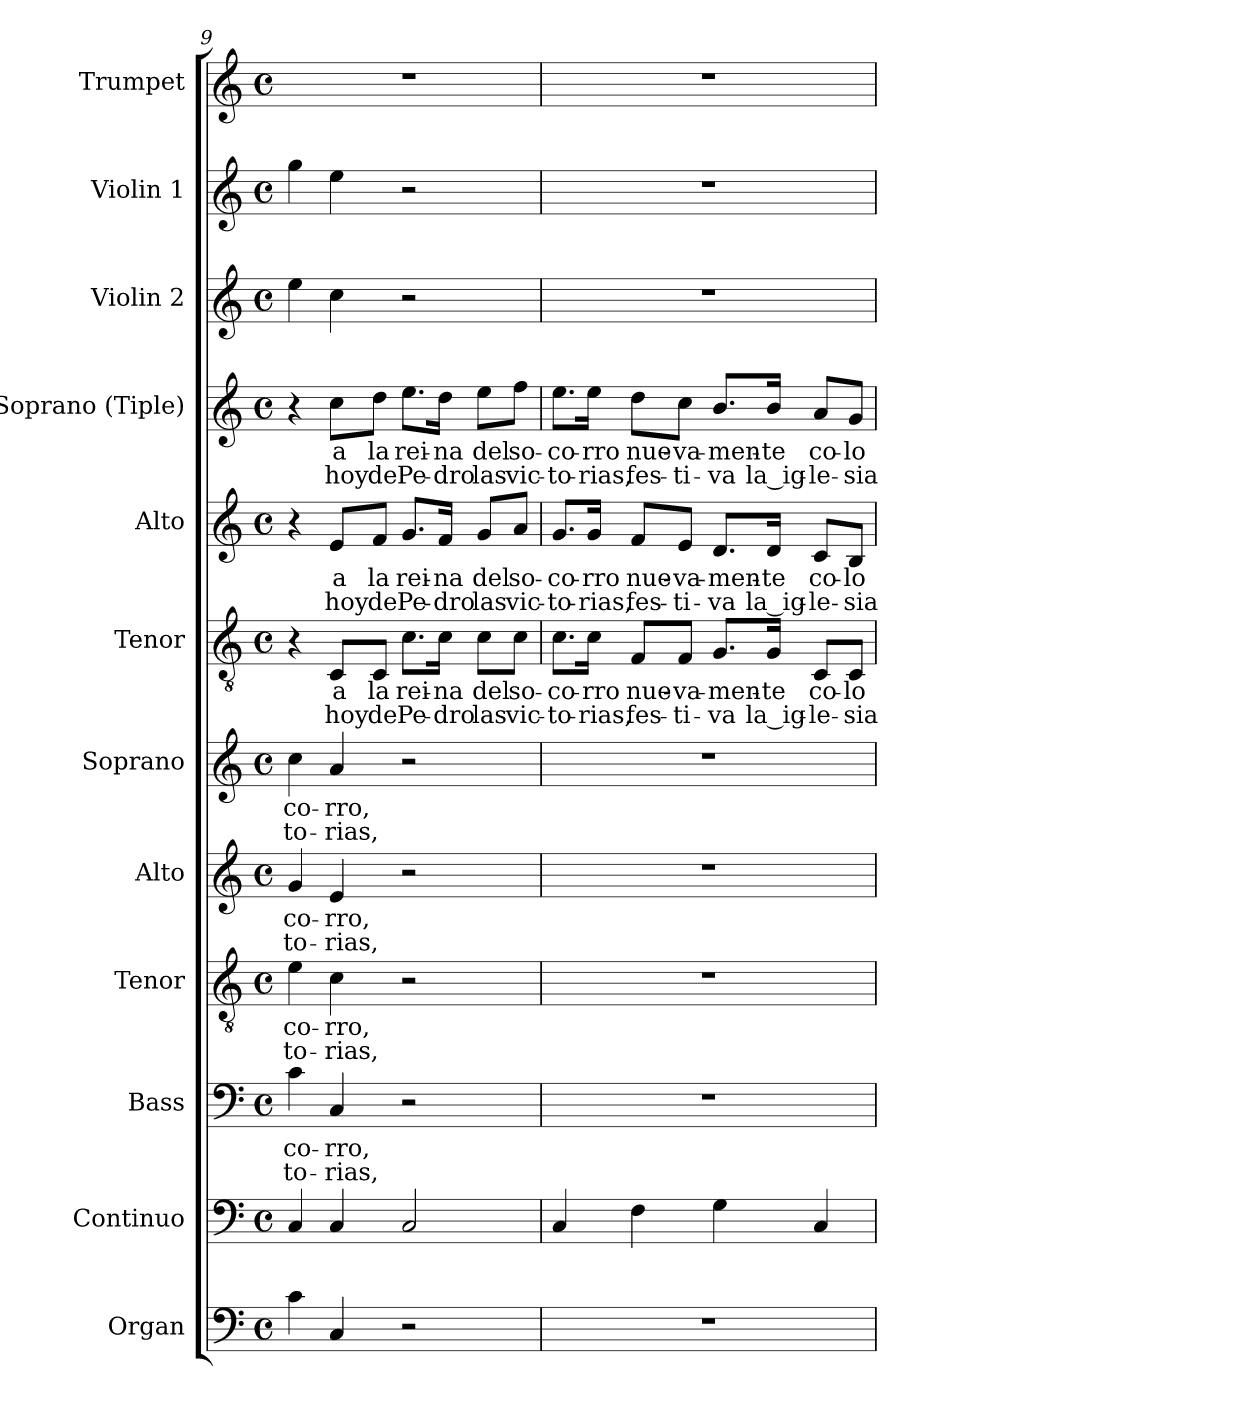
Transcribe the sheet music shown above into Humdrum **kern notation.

**kern	**kern	**kern	**text	**text	**kern	**text	**text	**kern	**text	**text	**kern	**text	**text	**kern	**text	**text	**kern	**text	**text	**kern	**text	**text	**kern	**kern	**kern
*part12	*part11	*part10	*part10	*part10	*part9	*part9	*part9	*part8	*part8	*part8	*part7	*part7	*part7	*part6	*part6	*part6	*part5	*part5	*part5	*part4	*part4	*part4	*part3	*part2	*part1
*staff12	*staff11	*staff10	*staff10	*staff10	*staff9	*staff9	*staff9	*staff8	*staff8	*staff8	*staff7	*staff7	*staff7	*staff6	*staff6	*staff6	*staff5	*staff5	*staff5	*staff4	*staff4	*staff4	*staff3	*staff2	*staff1
*I"Organ	*I"Continuo	*I"Bass	*	*	*I"Tenor	*	*	*I"Alto	*	*	*I"Soprano	*	*	*I"Tenor	*	*	*I"Alto	*	*	*I"Soprano (Tiple)	*	*	*I"Violin 2	*I"Violin 1	*I"Trumpet
*I'Org.	*I'Cont.	*I'B.	*	*	*I'T.	*	*	*I'A.	*	*	*I'S.	*	*	*I'T.	*	*	*I'A.	*	*	*I'S.	*	*	*I'Vln. 2	*I'Vln. 1	*I'Tpt.
*clefF4	*clefF4	*clefF4	*	*	*clefGv2	*	*	*clefG2	*	*	*clefG2	*	*	*clefGv2	*	*	*clefG2	*	*	*clefG2	*	*	*clefG2	*clefG2	*clefG2
*	*	*	*	*	*ITrd7c12	*	*	*	*	*	*	*	*	*ITrd7c12	*	*	*	*	*	*	*	*	*	*	*
*k[]	*k[]	*k[]	*	*	*k[]	*	*	*k[]	*	*	*k[]	*	*	*k[]	*	*	*k[]	*	*	*k[]	*	*	*k[]	*k[]	*k[]
*C:	*C:	*C:	*	*	*C:	*	*	*C:	*	*	*C:	*	*	*C:	*	*	*C:	*	*	*C:	*	*	*C:	*C:	*C:
*M4/4	*M4/4	*M4/4	*	*	*M4/4	*	*	*M4/4	*	*	*M4/4	*	*	*M4/4	*	*	*M4/4	*	*	*M4/4	*	*	*M4/4	*M4/4	*M4/4
*met(c)	*met(c)	*met(c)	*	*	*met(c)	*	*	*met(c)	*	*	*met(c)	*	*	*met(c)	*	*	*met(c)	*	*	*met(c)	*	*	*met(c)	*met(c)	*met(c)
=9	=9	=9	=9	=9	=9	=9	=9	=9	=9	=9	=9	=9	=9	=9	=9	=9	=9	=9	=9	=9	=9	=9	=9	=9	=9
!	!	!	!LO:LY:b:color=#000000	!LO:LY:b:color=#000000	!	!	!	!	!	!	!	!	!	!	!	!	!	!	!	!	!	!	!	!	!
!	!	!	!	!	!	!LO:LY:b:color=#000000	!LO:LY:b:color=#000000	!	!	!	!	!	!	!	!	!	!	!	!	!	!	!	!	!	!
!	!	!	!	!	!	!	!	!	!LO:LY:b:color=#000000	!LO:LY:b:color=#000000	!	!	!	!	!	!	!	!	!	!	!	!	!	!	!
!	!	!	!	!	!	!	!	!	!	!	!	!LO:LY:b:color=#000000	!LO:LY:b:color=#000000	!	!	!	!	!	!	!	!	!	!	!	!
4ci\	4Ci/	4ci\	-co-	-to-	4Ei\	-co-	-to-	4gi/	-co-	-to-	4cci\	-co-	-to-	4r	.	.	4r	.	.	4r	.	.	4eei\	4ggi\	1r
!	!	!	!LO:LY:b:color=#000000	!LO:LY:b:color=#000000	!	!	!	!	!	!	!	!	!	!	!	!	!	!	!	!	!	!	!	!	!
!	!	!	!	!	!	!LO:LY:b:color=#000000	!LO:LY:b:color=#000000	!	!	!	!	!	!	!	!	!	!	!	!	!	!	!	!	!	!
!	!	!	!	!	!	!	!	!	!LO:LY:b:color=#000000	!LO:LY:b:color=#000000	!	!	!	!	!	!	!	!	!	!	!	!	!	!	!
!	!	!	!	!	!	!	!	!	!	!	!	!LO:LY:b:color=#000000	!LO:LY:b:color=#000000	!	!	!	!	!	!	!	!	!	!	!	!
!	!	!	!	!	!	!	!	!	!	!	!	!	!	!	!LO:LY:b:color=#000000	!LO:LY:b:color=#000000	!	!	!	!	!	!	!	!	!
!	!	!	!	!	!	!	!	!	!	!	!	!	!	!	!	!	!	!LO:LY:b:color=#000000	!LO:LY:b:color=#000000	!	!	!	!	!	!
!	!	!	!	!	!	!	!	!	!	!	!	!	!	!	!	!	!	!	!	!	!LO:LY:b:color=#000000	!LO:LY:b:color=#000000	!	!	!
4Ci/	4Ci/	4Ci/	-rro,	-rias,	4Ci\	-rro,	-rias,	4ei/	-rro,	-rias,	4ai/	-rro,	-rias,	8CCi/L	a	hoy	8ei/L	a	hoy	8cci\L	a	hoy	4cci\	4eei\	.
!	!	!	!	!	!	!	!	!	!	!	!	!	!	!	!LO:LY:b:color=#000000	!LO:LY:b:color=#000000	!	!	!	!	!	!	!	!	!
!	!	!	!	!	!	!	!	!	!	!	!	!	!	!	!	!	!	!LO:LY:b:color=#000000	!LO:LY:b:color=#000000	!	!	!	!	!	!
!	!	!	!	!	!	!	!	!	!	!	!	!	!	!	!	!	!	!	!	!	!LO:LY:b:color=#000000	!LO:LY:b:color=#000000	!	!	!
.	.	.	.	.	.	.	.	.	.	.	.	.	.	8CCi/J	la	de	8fi/J	la	de	8ddi\J	la	de	.	.	.
!	!	!	!	!	!	!	!	!	!	!	!	!	!	!	!LO:LY:b:color=#000000	!LO:LY:b:color=#000000	!	!	!	!	!	!	!	!	!
!	!	!	!	!	!	!	!	!	!	!	!	!	!	!	!	!	!	!LO:LY:b:color=#000000	!LO:LY:b:color=#000000	!	!	!	!	!	!
!	!	!	!	!	!	!	!	!	!	!	!	!	!	!	!	!	!	!	!	!	!LO:LY:b:color=#000000	!LO:LY:b:color=#000000	!	!	!
2r	2Ci/	2r	.	.	2r	.	.	2r	.	.	2r	.	.	8.Ci\L	rei-	Pe-	8.gi/L	rei-	Pe-	8.eei\L	rei-	Pe-	2r	2r	.
!	!	!	!	!	!	!	!	!	!	!	!	!	!	!	!LO:LY:b:color=#000000	!LO:LY:b:color=#000000	!	!	!	!	!	!	!	!	!
!	!	!	!	!	!	!	!	!	!	!	!	!	!	!	!	!	!	!LO:LY:b:color=#000000	!LO:LY:b:color=#000000	!	!	!	!	!	!
!	!	!	!	!	!	!	!	!	!	!	!	!	!	!	!	!	!	!	!	!	!LO:LY:b:color=#000000	!LO:LY:b:color=#000000	!	!	!
.	.	.	.	.	.	.	.	.	.	.	.	.	.	16Ci\Jk	-na	-dro	16fi/Jk	-na	-dro	16ddi\Jk	-na	-dro	.	.	.
!	!	!	!	!	!	!	!	!	!	!	!	!	!	!	!LO:LY:b:color=#000000	!LO:LY:b:color=#000000	!	!	!	!	!	!	!	!	!
!	!	!	!	!	!	!	!	!	!	!	!	!	!	!	!	!	!	!LO:LY:b:color=#000000	!LO:LY:b:color=#000000	!	!	!	!	!	!
!	!	!	!	!	!	!	!	!	!	!	!	!	!	!	!	!	!	!	!	!	!LO:LY:b:color=#000000	!LO:LY:b:color=#000000	!	!	!
.	.	.	.	.	.	.	.	.	.	.	.	.	.	8Ci\L	del	las	8gi/L	del	las	8eei\L	del	las	.	.	.
!	!	!	!	!	!	!	!	!	!	!	!	!	!	!	!LO:LY:b:color=#000000	!LO:LY:b:color=#000000	!	!	!	!	!	!	!	!	!
!	!	!	!	!	!	!	!	!	!	!	!	!	!	!	!	!	!	!LO:LY:b:color=#000000	!LO:LY:b:color=#000000	!	!	!	!	!	!
!	!	!	!	!	!	!	!	!	!	!	!	!	!	!	!	!	!	!	!	!	!LO:LY:b:color=#000000	!LO:LY:b:color=#000000	!	!	!
.	.	.	.	.	.	.	.	.	.	.	.	.	.	8Ci\J	so-	vic-	8ai/J	so-	vic-	8ffi\J	so-	vic-	.	.	.
=10	=10	=10	=10	=10	=10	=10	=10	=10	=10	=10	=10	=10	=10	=10	=10	=10	=10	=10	=10	=10	=10	=10	=10	=10	=10
!	!	!	!	!	!	!	!	!	!	!	!	!	!	!	!LO:LY:b:color=#000000	!LO:LY:b:color=#000000	!	!	!	!	!	!	!	!	!
!	!	!	!	!	!	!	!	!	!	!	!	!	!	!	!	!	!	!LO:LY:b:color=#000000	!LO:LY:b:color=#000000	!	!	!	!	!	!
!	!	!	!	!	!	!	!	!	!	!	!	!	!	!	!	!	!	!	!	!	!LO:LY:b:color=#000000	!LO:LY:b:color=#000000	!	!	!
1r	4Ci/	1r	.	.	1r	.	.	1r	.	.	1r	.	.	8.Ci\L	-co-	-to-	8.gi/L	-co-	-to-	8.eei\L	-co-	-to-	1r	1r	1r
!	!	!	!	!	!	!	!	!	!	!	!	!	!	!	!LO:LY:b:color=#000000	!LO:LY:b:color=#000000	!	!	!	!	!	!	!	!	!
!	!	!	!	!	!	!	!	!	!	!	!	!	!	!	!	!	!	!LO:LY:b:color=#000000	!LO:LY:b:color=#000000	!	!	!	!	!	!
!	!	!	!	!	!	!	!	!	!	!	!	!	!	!	!	!	!	!	!	!	!LO:LY:b:color=#000000	!LO:LY:b:color=#000000	!	!	!
.	.	.	.	.	.	.	.	.	.	.	.	.	.	16Ci\Jk	-rro	-rias,	16gi/Jk	-rro	-rias,	16eei\Jk	-rro	-rias,	.	.	.
!	!	!	!	!	!	!	!	!	!	!	!	!	!	!	!LO:LY:b:color=#000000	!LO:LY:b:color=#000000	!	!	!	!	!	!	!	!	!
!	!	!	!	!	!	!	!	!	!	!	!	!	!	!	!	!	!	!LO:LY:b:color=#000000	!LO:LY:b:color=#000000	!	!	!	!	!	!
!	!	!	!	!	!	!	!	!	!	!	!	!	!	!	!	!	!	!	!	!	!LO:LY:b:color=#000000	!LO:LY:b:color=#000000	!	!	!
.	4Fi\	.	.	.	.	.	.	.	.	.	.	.	.	8FFi/L	nue-	fes-	8fi/L	nue-	fes-	8ddi\L	nue-	fes-	.	.	.
!	!	!	!	!	!	!	!	!	!	!	!	!	!	!	!LO:LY:b:color=#000000	!LO:LY:b:color=#000000	!	!	!	!	!	!	!	!	!
!	!	!	!	!	!	!	!	!	!	!	!	!	!	!	!	!	!	!LO:LY:b:color=#000000	!LO:LY:b:color=#000000	!	!	!	!	!	!
!	!	!	!	!	!	!	!	!	!	!	!	!	!	!	!	!	!	!	!	!	!LO:LY:b:color=#000000	!LO:LY:b:color=#000000	!	!	!
.	.	.	.	.	.	.	.	.	.	.	.	.	.	8FFi/J	-va-	-ti-	8ei/J	-va-	-ti-	8cci\J	-va-	-ti-	.	.	.
!	!	!	!	!	!	!	!	!	!	!	!	!	!	!	!LO:LY:b:color=#000000	!LO:LY:b:color=#000000	!	!	!	!	!	!	!	!	!
!	!	!	!	!	!	!	!	!	!	!	!	!	!	!	!	!	!	!LO:LY:b:color=#000000	!LO:LY:b:color=#000000	!	!	!	!	!	!
!	!	!	!	!	!	!	!	!	!	!	!	!	!	!	!	!	!	!	!	!	!LO:LY:b:color=#000000	!LO:LY:b:color=#000000	!	!	!
.	4Gi\	.	.	.	.	.	.	.	.	.	.	.	.	8.GGi/L	-men-	-va	8.di/L	-men-	-va	8.bi/L	-men-	-va	.	.	.
!	!	!	!	!	!	!	!	!	!	!	!	!	!	!	!LO:LY:b:color=#000000	!LO:LY:b:color=#000000	!	!	!	!	!	!	!	!	!
!	!	!	!	!	!	!	!	!	!	!	!	!	!	!	!	!	!	!LO:LY:b:color=#000000	!LO:LY:b:color=#000000	!	!	!	!	!	!
!	!	!	!	!	!	!	!	!	!	!	!	!	!	!	!	!	!	!	!	!	!LO:LY:b:color=#000000	!LO:LY:b:color=#000000	!	!	!
.	.	.	.	.	.	.	.	.	.	.	.	.	.	16GGi/Jk	-te	la_ig-	16di/Jk	-te	la_ig-	16bi/Jk	-te	la_ig-	.	.	.
!	!	!	!	!	!	!	!	!	!	!	!	!	!	!	!LO:LY:b:color=#000000	!LO:LY:b:color=#000000	!	!	!	!	!	!	!	!	!
!	!	!	!	!	!	!	!	!	!	!	!	!	!	!	!	!	!	!LO:LY:b:color=#000000	!LO:LY:b:color=#000000	!	!	!	!	!	!
!	!	!	!	!	!	!	!	!	!	!	!	!	!	!	!	!	!	!	!	!	!LO:LY:b:color=#000000	!LO:LY:b:color=#000000	!	!	!
.	4Ci/	.	.	.	.	.	.	.	.	.	.	.	.	8CCi/L	co-	-le-	8ci/L	co-	-le-	8ai/L	co-	-le-	.	.	.
!	!	!	!	!	!	!	!	!	!	!	!	!	!	!	!LO:LY:b:color=#000000	!LO:LY:b:color=#000000	!	!	!	!	!	!	!	!	!
!	!	!	!	!	!	!	!	!	!	!	!	!	!	!	!	!	!	!LO:LY:b:color=#000000	!LO:LY:b:color=#000000	!	!	!	!	!	!
!	!	!	!	!	!	!	!	!	!	!	!	!	!	!	!	!	!	!	!	!	!LO:LY:b:color=#000000	!LO:LY:b:color=#000000	!	!	!
.	.	.	.	.	.	.	.	.	.	.	.	.	.	8CCi/J	-lo-	-sia	8Bi/J	-lo-	-sia	8gi/J	-lo-	-sia	.	.	.
=	=	=	=	=	=	=	=	=	=	=	=	=	=	=	=	=	=	=	=	=	=	=	=	=	=
*-	*-	*-	*-	*-	*-	*-	*-	*-	*-	*-	*-	*-	*-	*-	*-	*-	*-	*-	*-	*-	*-	*-	*-	*-	*-
